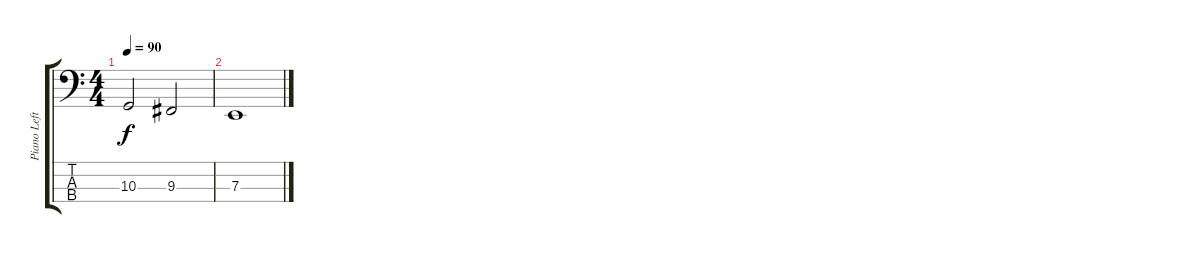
\track ("Piano Left" "Piano Left") {instrument acousticgrandpiano}
\staff {score tabs}
\tuning (G2 D2 A1 E1) {hide}
\ts (4 4)
\tempo 90
\clef f4
\ks c
10.3.2{dy f} 9.3.2 |
7.3.1
